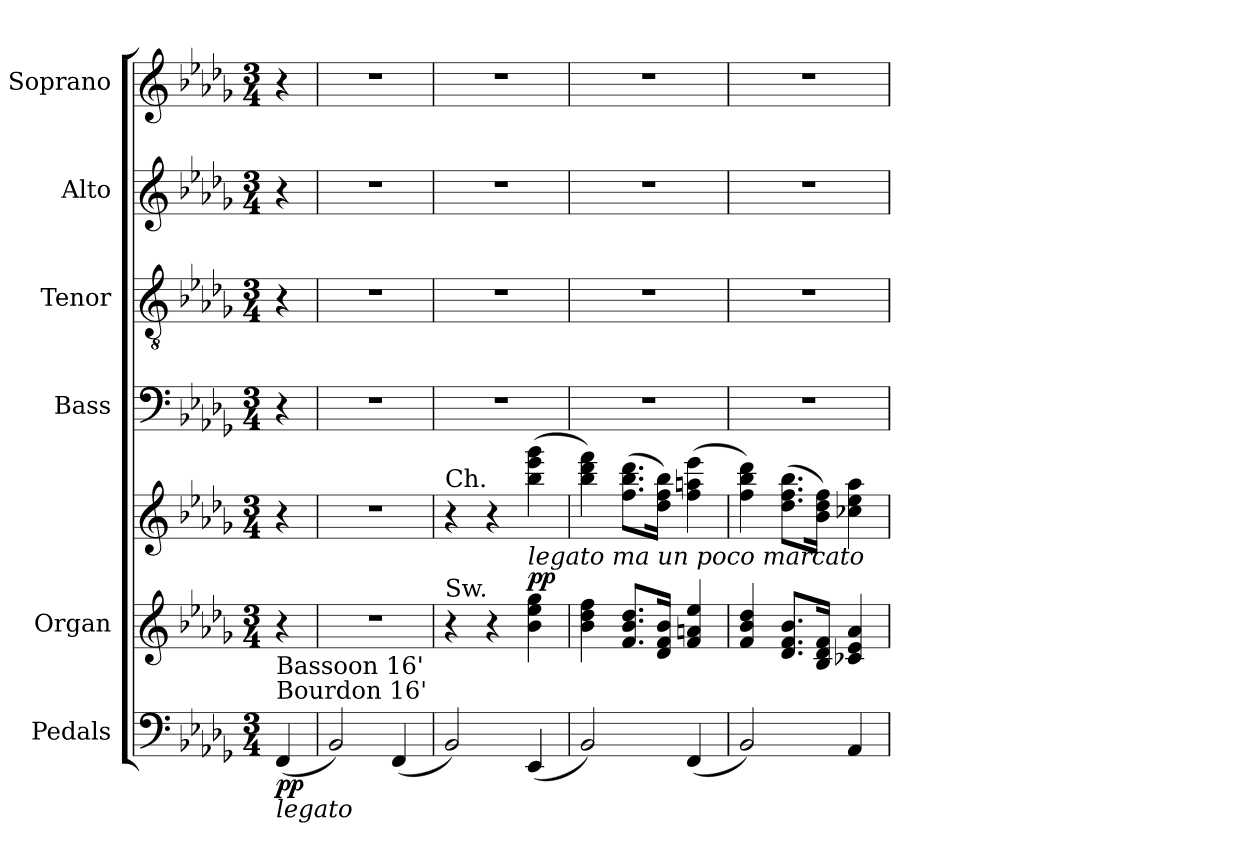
**kern	**dynam	**kern	**kern	**dynam	**kern	**kern	**kern	**kern
*part6	*part6	*part5	*part5	*part5	*part4	*part3	*part2	*part1
*staff7	*staff7	*staff6	*staff5	*staff5/6	*staff4	*staff3	*staff2	*staff1
*I"Pedals	*	*I"Organ	*	*	*I"Bass	*I"Tenor	*I"Alto	*I"Soprano
*	*	*I'Org.	*	*	*I'B.	*I'T.	*I'A.	*I'S.
!!LO:PB:g=z
*clefF4	*	*clefG2	*clefG2	*	*clefF4	*clefGv2	*clefG2	*clefG2
*	*	*	*	*	*	*ITrd7c12	*	*
*k[b-e-a-d-g-]	*	*k[b-e-a-d-g-]	*k[b-e-a-d-g-]	*	*k[b-e-a-d-g-]	*k[b-e-a-d-g-]	*k[b-e-a-d-g-]	*k[b-e-a-d-g-]
*b-:	*	*b-:	*b-:	*	*b-:	*b-:	*b-:	*b-:
*M3/4	*	*M3/4	*M3/4	*	*M3/4	*M3/4	*M3/4	*M3/4
*MM60	*	*MM60	*MM60	*	*MM60	*MM60	*MM60	*MM60
=	=	=	=	=	=	=	=	=
!LO:TX:b:i:t=legato	!	!	!	!	!	!	!	!
!LO:TX:a:t=Bourdon 16'	!	!	!	!	!	!	!	!
!LO:TX:a:t=Bassoon 16'	!	!	!	!	!	!	!	!
(4FFi/	pp	4r	4r	.	4r	4r	4r	4r
=1	=1	=1	=1	=1	=1	=1	=1	=1
!	!	!LO:N:vis=1	!LO:N:vis=1	!	!LO:N:vis=1	!LO:N:vis=1	!LO:N:vis=1	!LO:N:vis=1
2BB-i/)	.	2.r	2.r	.	2.r	2.r	2.r	2.r
(4FFi/	.	.	.	.	.	.	.	.
=2	=2	=2	=2	=2	=2	=2	=2	=2
!	!	!	!LO:TX:a:t=Ch.	!	!	!	!	!
!	!	!LO:TX:a:t=Sw.	!	!	!	!	!	!
!	!	!	!	!	!LO:N:vis=1	!LO:N:vis=1	!LO:N:vis=1	!LO:N:vis=1
2BB-i/)	.	4r	4r	.	2.r	2.r	2.r	2.r
.	.	4r	4r	.	.	.	.	.
!	!	!	!LO:TX:b:i:t=legato ma un poco marcato	!	!	!	!	!
(4EE-i/	.	4b-i\ 4ee-i 4gg-i	(4bb-i\ 4eee-i 4ggg-i	pp	.	.	.	.
=3	=3	=3	=3	=3	=3	=3	=3	=3
!	!	!	!	!	!LO:N:vis=1	!LO:N:vis=1	!LO:N:vis=1	!LO:N:vis=1
2BB-i/)	.	4b-i\ 4dd-i 4ffi	4bb-i\ 4ddd-i 4fffi)	.	2.r	2.r	2.r	2.r
.	.	8.fi/ 8.b-i/ 8.dd-i/L	(8.ffi\ 8.bb-i\ 8.ddd-i\L	.	.	.	.	.
.	.	16d-i/ 16fi/ 16b-i/Jk	16dd-i\ 16ffi\ 16bb-i\Jk)	.	.	.	.	.
(4FFi/	.	4fi/ 4ani 4ee-i	(4ffi\ 4aani 4eee-i	.	.	.	.	.
=4	=4	=4	=4	=4	=4	=4	=4	=4
!	!	!	!	!	!LO:N:vis=1	!LO:N:vis=1	!LO:N:vis=1	!LO:N:vis=1
2BB-i/)	.	4fi/ 4b-i 4dd-i	4ffi\ 4bb-i 4ddd-i)	.	2.r	2.r	2.r	2.r
.	.	8.d-i/ 8.fi/ 8.b-i/L	(8.dd-i\ 8.ffi\ 8.bb-i\L	.	.	.	.	.
.	.	16B-i/ 16d-i/ 16fi/Jk	16b-i\ 16dd-i\ 16ffi\Jk)	.	.	.	.	.
4AA-i/	.	4c-Xi/ 4e-i 4a-i	4cc-Xi\ 4ee-i 4aa-i	.	.	.	.	.
=	=	=	=	=	=	=	=	=
*-	*-	*-	*-	*-	*-	*-	*-	*-
